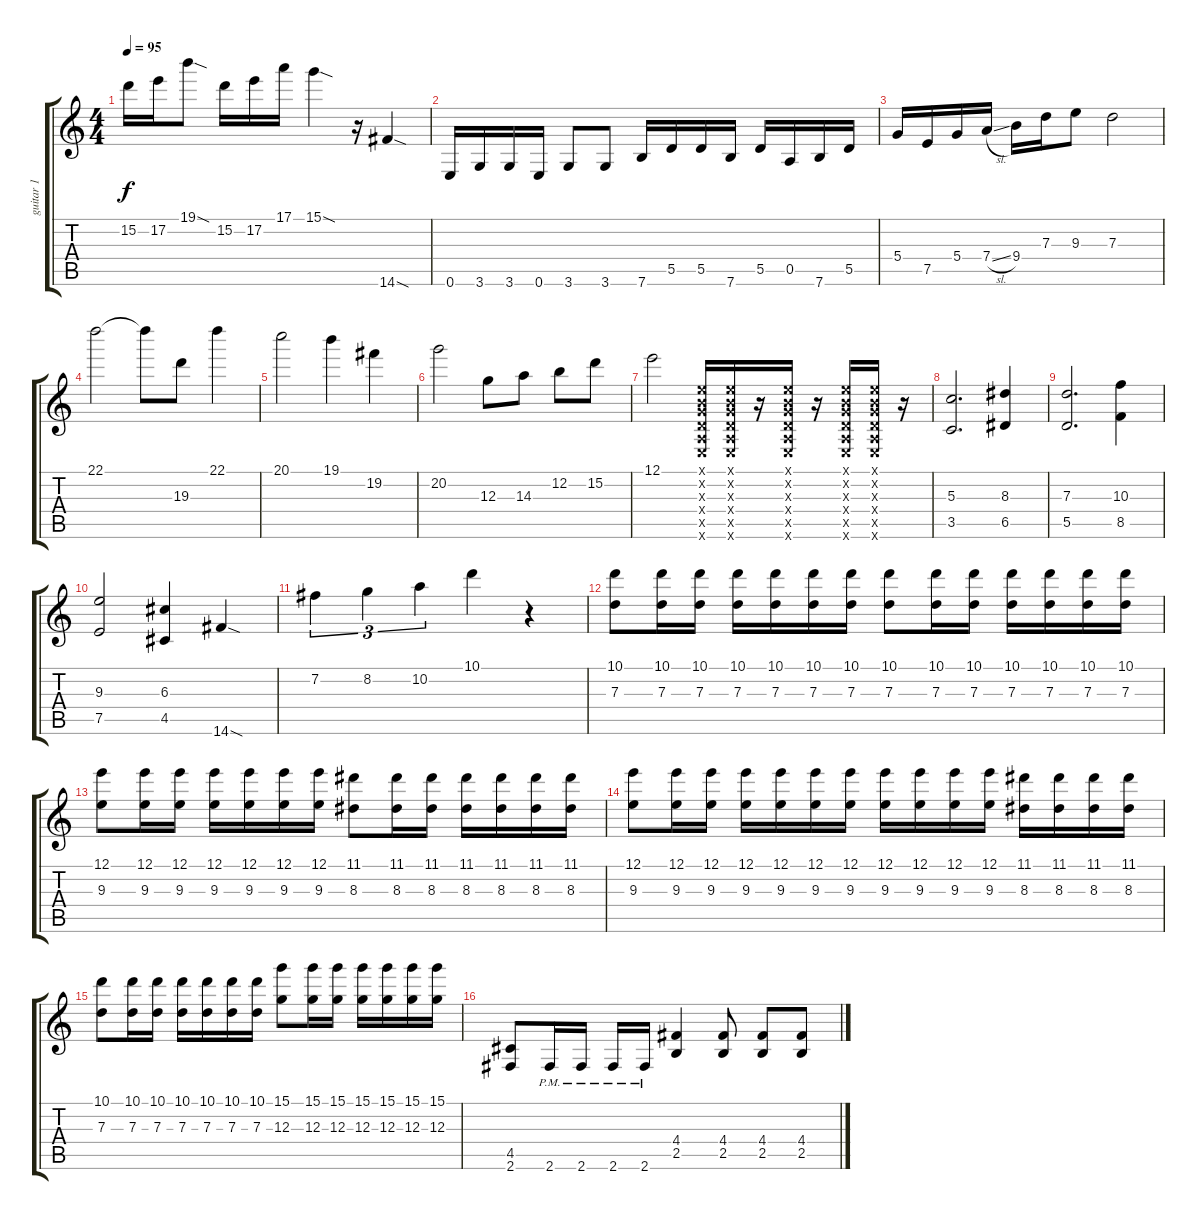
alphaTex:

\track ("guitar 1" "guitar 1") {instrument electricguitarjazz}
\staff {score tabs}
\tuning (E4 B3 G3 D3 A2 E2) {hide}
\ts (4 4)
\tempo 95
\clef g2
\ks c
15.2.16{dy f} 17.2.16 19.1{sod}.8 15.2.16 17.2.16 17.1.16 15.1{sod}.4 r.16 14.6{sod}.4 |
0.6.16 3.6.16 3.6.16 0.6.16 3.6.8 3.6.8 7.6.16 5.5.16 5.5.16 7.6.16 5.5.16 0.5.16 7.6.16 5.5.16 |
5.4.16 7.5.16 5.4.16 7.4{sl}.16 9.4.16 7.3.16 9.3.8 7.3.2 |
22.1.2{instrument electricguitarjazz} 22.1{t}.8 19.3.8 22.1.4 |
20.1.2 19.1.4 19.2.4 |
20.2.2 12.3.8 14.3.8 12.2.8 15.2.8 |
12.1.2 (0.1{x} 0.2{x} 0.3{x} 0.4{x} 0.5{x} 0.6{x}).16{instrument overdrivenguitar} (0.1{x} 0.2{x} 0.3{x} 0.4{x} 0.5{x} 0.6{x}).16 r.16 (0.1{x} 0.2{x} 0.3{x} 0.4{x} 0.5{x} 0.6{x}).16 r.16 (0.1{x} 0.2{x} 0.3{x} 0.4{x} 0.5{x} 0.6{x}).16 (0.1{x} 0.2{x} 0.3{x} 0.4{x} 0.5{x} 0.6{x}).16 r.16 |
(5.3 3.5).2{d} (8.3 6.5).4 |
(7.3 5.5).2{d} (10.3 8.5).4 |
(9.3 7.5).2 (6.3 4.5).4 14.6{sod}.4 |
7.2.4{tu (3 2)} 8.2.4{tu (3 2)} 10.2.4{tu (3 2)} 10.1.4 r.4 |
(10.1 7.3).8 (10.1 7.3).16 (10.1 7.3).16 (10.1 7.3).16 (10.1 7.3).16 (10.1 7.3).16 (10.1 7.3).16 (10.1 7.3).8 (10.1 7.3).16 (10.1 7.3).16 (10.1 7.3).16 (10.1 7.3).16 (10.1 7.3).16 (10.1 7.3).16 |
(12.1 9.3).8 (12.1 9.3).16 (12.1 9.3).16 (12.1 9.3).16 (12.1 9.3).16 (12.1 9.3).16 (12.1 9.3).16 (11.1 8.3).8 (11.1 8.3).16 (11.1 8.3).16 (11.1 8.3).16 (11.1 8.3).16 (11.1 8.3).16 (11.1 8.3).16 |
(12.1 9.3).8 (12.1 9.3).16 (12.1 9.3).16 (12.1 9.3).16 (12.1 9.3).16 (12.1 9.3).16 (12.1 9.3).16 (12.1 9.3).16 (12.1 9.3).16 (12.1 9.3).16 (12.1 9.3).16 (11.1 8.3).16 (11.1 8.3).16 (11.1 8.3).16 (11.1 8.3).16 |
(10.1 7.3).8 (10.1 7.3).16 (10.1 7.3).16 (10.1 7.3).16 (10.1 7.3).16 (10.1 7.3).16 (10.1 7.3).16 (15.1 12.3).8 (15.1 12.3).16 (15.1 12.3).16 (15.1 12.3).16 (15.1 12.3).16 (15.1 12.3).16 (15.1 12.3).16 |
(4.5 2.6).8 2.6{pm}.16 2.6{pm}.16 2.6{pm}.16 2.6{pm}.16 (4.4 2.5).4 (4.4 2.5).8 (4.4 2.5).8 (4.4 2.5).8
